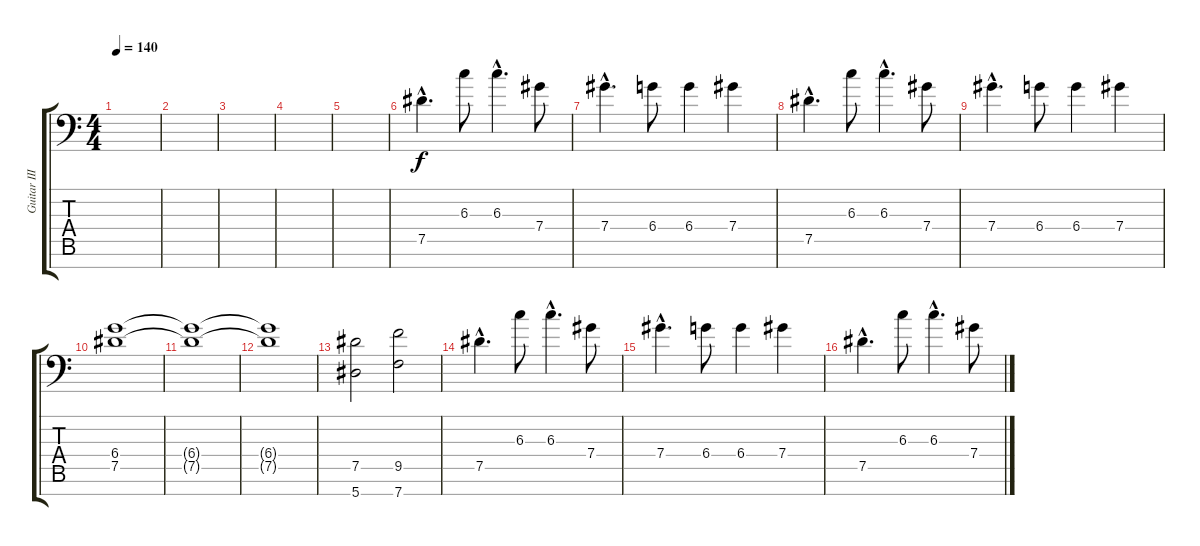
\track ("Guitar III" "Guitar III") {instrument distortionguitar}
\staff {score tabs}
\tuning (Eb4 Bb3 Gb3 Db3 Ab2 Eb2 Bb1) {hide}
\ts (4 4)
\tempo 140
\clef f4
\ks c
|
|
|
|
|
7.5{hac}.4{d} 6.3.8 6.3{hac}.4{d} 7.4.8 |
7.4{hac}.4{d} 6.4.8 6.4.4 7.4.4 |
7.5{hac}.4{d} 6.3.8 6.3{hac}.4{d} 7.4.8 |
7.4{hac}.4{d} 6.4.8 6.4.4 7.4.4 |
(6.4 7.5).1 |
(6.4{t} 7.5{t}).1 |
(6.4{t} 7.5{t}).1 |
(7.5 5.7).2 (9.5 7.7).2 |
7.5{hac}.4{d} 6.3.8 6.3{hac}.4{d} 7.4.8 |
7.4{hac}.4{d} 6.4.8 6.4.4 7.4.4 |
7.5{hac}.4{d} 6.3.8 6.3{hac}.4{d} 7.4.8
